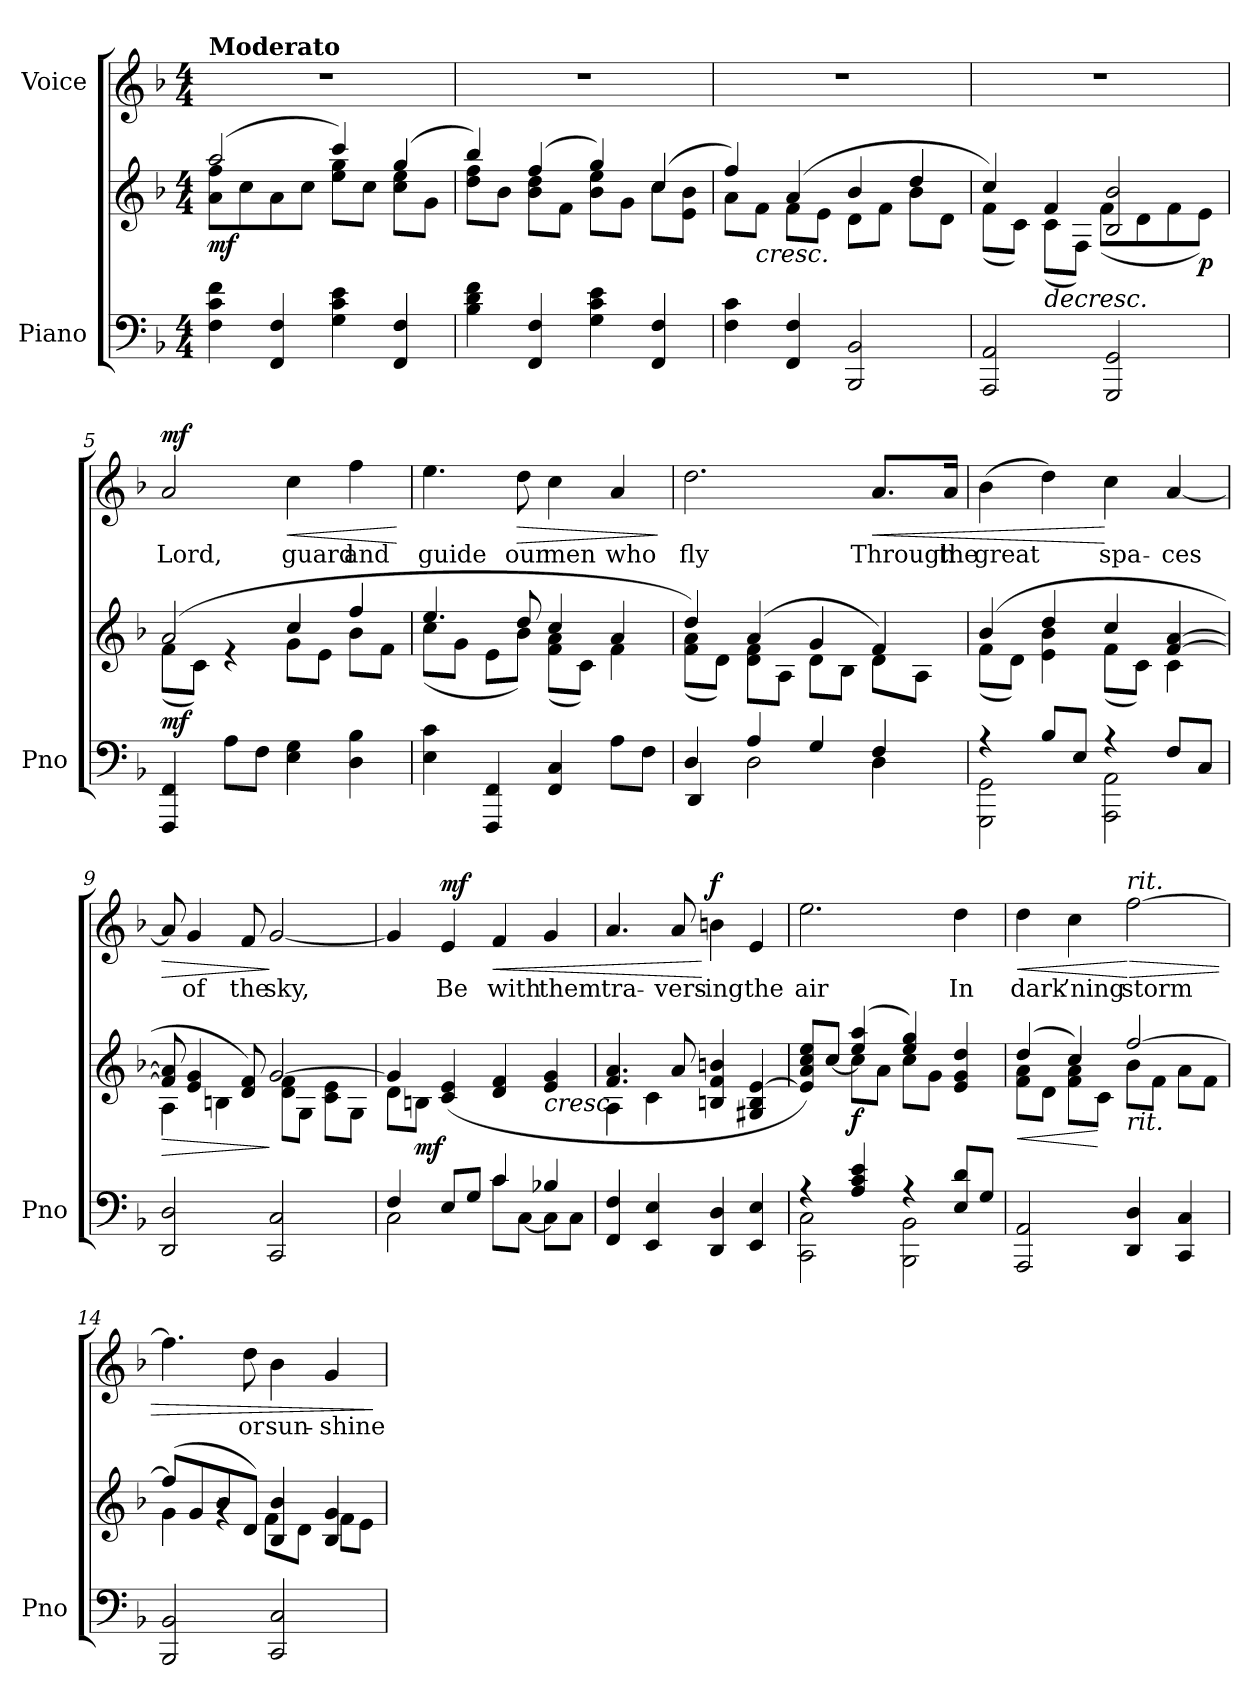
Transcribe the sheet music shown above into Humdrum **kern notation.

**kern	**kern	**dynam	**kern	**text	**dynam
*part2	*part2	*part2	*part1	*part1	*part1
*staff3	*staff2	*staff2/3	*staff1	*staff1	*staff1
*I"Piano	*	*	*I"Voice	*	*
*I'Pno	*	*	*	*	*
*clefF4	*clefG2	*	*clefG2	*	*
*k[b-]	*k[b-]	*	*k[b-]	*	*
*M4/4	*M4/4	*	*M4/4	*	*
=1	=1	=1	=1	=1	=1
*	*^	*	*	*	*
!	!	!	!	!LO:TX:a:B:t=Moderato	!	!
!	!	!	!LO:DY:b	!	!	!
4F\ 4c\ 4f\	(>2aa/	8a\ 8ff\L	mf	1r	.	.
.	.	8cc\	.	.	.	.
4FF/ 4F/	.	8a\	.	.	.	.
.	.	8cc\J	.	.	.	.
4G\ 4c\ 4e\	4ccc/)	8ee\ 8gg\L	.	.	.	.
.	.	8cc\J	.	.	.	.
4FF/ 4F/	(>4gg/	8cc\ 8ee\L	.	.	.	.
.	.	8g\J	.	.	.	.
=2	=2	=2	=2	=2	=2	=2
4B-\ 4d\ 4f\	4bb-/)	8dd\ 8ff\L	.	1r	.	.
.	.	8b-\J	.	.	.	.
4FF/ 4F/	(>4ff/	8b-\ 8dd\L	.	.	.	.
.	.	8f\J	.	.	.	.
4G\ 4c\ 4e\	4gg/)	8b-\ 8ee\L	.	.	.	.
.	.	8g\J	.	.	.	.
4FF/ 4F/	(>4cc/	8cc\L	.	.	.	.
.	.	8e\ 8b-\J	.	.	.	.
=3	=3	=3	=3	=3	=3	=3
4F\ 4c\	4ff/)	8a\L	.	1r	.	.
!	!	!	!LO:HP:b	!	!	!
.	.	8f\J	<	.	.	.
4FF/ 4F/	(>4a/	8f\L	.	.	.	.
.	.	8e\J	.	.	.	.
2BBB-/ 2BB-/	4b-/	8d\L	.	.	.	.
.	.	8f\J	.	.	.	.
.	4dd/	8b-\L	.	.	.	.
.	.	8d\J	.	.	.	.
!!LO:LB:g=z
=4	=4	=4	=4	=4	=4	=4
2AAA/ 2AA/	4cc/)	(<8f\L	.	1r	.	.
.	.	8c\J)	.	.	.	.
!	!	!	!LO:HP:b	!	!	!
.	4f/	(<8c\L	>	.	.	.
.	.	8F\J)	.	.	.	.
2GGG/ 2GG/	2B-/ 2b-/	(<8f\L	.	.	.	.
.	.	8d\	.	.	.	.
.	.	8f\	.	.	.	.
!	!	!	!LO:DY:n=1:b	!	!	!
.	.	8e\J)	[ p	.	.	.
=5	=5	=5	=5	=5	=5	=5
!	!	!	!LO:DY:b	!	!LO:LY:b	!LO:DY:a
4FFF/ 4FF/	(>2a/	(<8f\L	mf	2a/	Lord,	mf
.	.	8c\J)	.	.	.	.
8A\L	.	4re	.	.	.	.
8F\J	.	.	.	.	.	.
!	!	!	!	!	!LO:LY:b	!LO:HP:b
4E\ 4G\	4cc/	8g\L	.	4cc\	guard	<
.	.	8e\J	.	.	.	.
!	!	!	!	!	!LO:LY:b	!
4D\ 4B-\	4ff/	8b-\L	.	4ff\	and	.
.	.	8f\J	.	.	.	.
*	*v	*v	*	*	*	*
.	.	.	.	.	[
=6	=6	=6	=6	=6	=6
*	*^	*	*	*	*
!	!	!	!	!	!LO:LY:b	!
4E\ 4c\	4.ee/	(<8cc\L	.	4.ee\	guide	.
.	.	8g\J	.	.	.	.
4FFF/ 4FF/	.	8e\L	.	.	.	.
!	!	!	!	!	!LO:LY:b	!LO:HP:b
.	8dd/	8b-\J)	.	8dd\	our	>
!	!	!	!	!	!LO:LY:b	!
4FF/ 4C/	4cc/	(<8f\ 8a\L	.	4cc\	men	.
.	.	8c\J)	.	.	.	.
!	!	!	!	!	!LO:LY:b	!
8A\L	4a/	4f\	.	4a/	who	.
8F\J	.	.	.	.	.	.
*	*v	*v	*	*	*	*
.	.	.	.	.	]
!!LO:LB:g=z
=7	=7	=7	=7	=7	=7
*^	*^	*	*	*	*
!	!	!	!	!	!	!LO:LY:b	!
4D/	4DD/	4dd/)	(<8f\ 8a\L	.	2.dd\	fly	.
.	.	.	8d\J)	.	.	.	.
4A/	2D\	(>4a/	8d\ 8f\L	.	.	.	.
.	.	.	8A\J	.	.	.	.
4G/	.	4g/	8d\L	.	.	.	.
.	.	.	8B-\J	.	.	.	.
!	!	!	!	!	!	!LO:LY:b	!LO:HP:b
4F/	4D\	4f/)	8d\L	.	8.a/L	Through	<
.	.	.	8A\J	.	.	.	.
!	!	!	!	!	!	!LO:LY:b	!
.	.	.	.	.	16a/Jk	the	.
=8	=8	=8	=8	=8	=8	=8	=8
!	!	!	!	!	!	!LO:LY:b	!
4r	2GGG\ 2GG\	(>4b-/	(<8f\L	.	(>4b-\	great	.
.	.	.	8d\J)	.	.	.	.
8B-/L	.	4dd/	4e\ 4b-\	.	4dd\)	.	.
8E/J	.	.	.	.	.	.	.
!	!	!	!	!	!	!LO:LY:b	!
4r	2AAA\ 2AA\	4cc/	(<8f\L	.	4cc\	spa-	[
.	.	.	8c\J)	.	.	.	.
!	!	!	!	!	!	!LO:LY:b	!
8F/L	.	[4f/ [4a/	4c\	.	[4a/	-ces	.
8C/J	.	.	.	.	.	.	.
*v	*v	*	*	*	*	*	*
=9	=9	=9	=9	=9	=9	=9
!	!	!	!LO:HP:b	!	!	!LO:HP:b
2DD/ 2D/	8f/] 8a/]	4A\	>	8a/]	.	>
!	!	!	!	!	!LO:LY:b	!
.	4e/ 4g/	.	.	4g/	of	.
.	.	4Bn\	.	.	.	.
!	!	!	!	!	!LO:LY:b	!
.	8d/ 8f/)	.	.	8f/	the	.
!	!	!	!	!	!LO:LY:b	!
2CC/ 2C/	[2g/	8d\ 8f\L	]	[2g/	sky,	]
.	.	8G\J	.	.	.	.
.	.	8c\ 8e\L	.	.	.	.
.	.	8G\J	.	.	.	.
!!LO:PB:g=z
=10	=10	=10	=10	=10	=10	=10
*^	*	*	*	*	*	*
4F/	2C\	4g/]	8d\L	.	4g/]	.	.
!	!	!	!	!LO:DY:b	!	!	!
.	.	.	8Bn\J	mf	.	.	.
!	!	!	!	!	!	!LO:LY:b	!LO:DY:a
8E/L	.	(>4c/ 4e/	2.ryy	.	4e/	Be	mf
8G/J	.	.	.	.	.	.	.
!	!	!	!	!	!	!LO:LY:b	!LO:HP:b
4c/	8c\L	4d/ 4f/	.	.	4f/	with	<
.	[8C\J	.	.	.	.	.	.
!	!	!	!	!LO:HP:b	!	!LO:LY:b	!
4B-X/	8C\L]	4e/ 4g/	.	<	4g/	them	.
.	8C\J	.	.	.	.	.	.
=11	=11	=11	=11	=11	=11	=11	=11
!	!	!	!	!	!	!LO:LY:b	!
*v	*v	*	*	*	*	*	*
4FF/ 4F/	4.f/ 4.a/	4A\	.	4.a/	tra-	.
4EE/ 4E/	.	4c\	.	.	.	.
!	!	!	!	!	!LO:LY:b	!
.	8a/	.	.	8a/	-vers-	.
!	!	!	!	!	!LO:LY:b	!LO:DY:n=1:a
4DD/ 4D/	4Bn/ 4f/ 4bn/	2ryy	.	4bn\	-ing	[ f
!	!	!	!	!	!LO:LY:b	!
4EE/ 4E/	4G#X/ 4B/ [4e/	.	.	4e/	the	.
=12	=12	=12	=12	=12	=12	=12
*^	*	*	*	*	*	*
!	!	!	!	!	!	!LO:LY:b	!
4r	2CC\ 2C\	8e/] 8a/ 8cc/ 8ee/L)	4ryy	.	2.ee\	air	.
.	.	[8cc/J	.	.	.	.	.
!	!	!	!	!LO:DY:n=1:b	!	!	!
4A/ 4c/ 4e/	.	(>4ee/ 4aa/	8cc\L]	] f	.	.	.
.	.	.	8a\J	.	.	.	.
4r	2BBB-\ 2BB-\	4ee/ 4gg/)	8cc\L	.	.	.	.
.	.	.	8g\J	.	.	.	.
!	!	!	!	!	!	!LO:LY:b	!
8E/ 8d/L	.	4e/ 4g/ 4dd/	4ryy	.	4dd\	In	.
8G/J	.	.	.	.	.	.	.
*v	*v	*	*	*	*	*	*
!!LO:LB:g=z
=13	=13	=13	=13	=13	=13	=13
!	!	!	!LO:HP:b	!	!LO:LY:b	!LO:HP:b
2AAA/ 2AA/	(>4dd/	8f\ 8a\L	<	4dd\	dark-	<
.	.	8d\J	.	.	.	.
!	!	!	!	!	!LO:LY:b	!
.	4cc/)	8f\ 8a\L	.	4cc\	-’ning	.
.	.	8c\J	[	.	.	.
*	*	*	*	*MM110	*	*
!	!	!	!	!LO:TX:a:i:t=rit.	!	!
!	!LO:TX:b:i:t=rit.	!	!	!	!	!
!	!	!	!	!	!LO:LY:b	!LO:HP:n=1:b
4DD/ 4D/	[2ff/	8b-\L	.	[2ff\	storm	[ >
.	.	8f\J	.	.	.	.
4CC/ 4C/	.	8a\L	.	.	.	.
.	.	8f\J	.	.	.	.
=14	=14	=14	=14	=14	=14	=14
2BBB-/ 2BB-/	(>8ff/L]	4g\	.	4.ff\]	.	.
.	8g/	.	.	.	.	.
.	8b-/	4rg	.	.	.	.
*	*	*	*	*MM100	*	*
!	!	!	!	!	!LO:LY:b	!
.	8d/J)	.	.	8dd\	or	.
!	!	!	!	!	!LO:LY:b	!
2CC/ 2C/	4B-/ 4b-/	8f\L	[	4b-\	sun-	.
.	.	8d\J	.	.	.	.
!	!	!	!	!	!LO:LY:b	!
.	4B-/ 4g/	8f\L	.	4g/	-shine	.
.	.	8e\J	.	.	.	.
*	*v	*v	*	*	*	*
.	.	.	.	.	]
=	=	=	=	=	=
*-	*-	*-	*-	*-	*-
